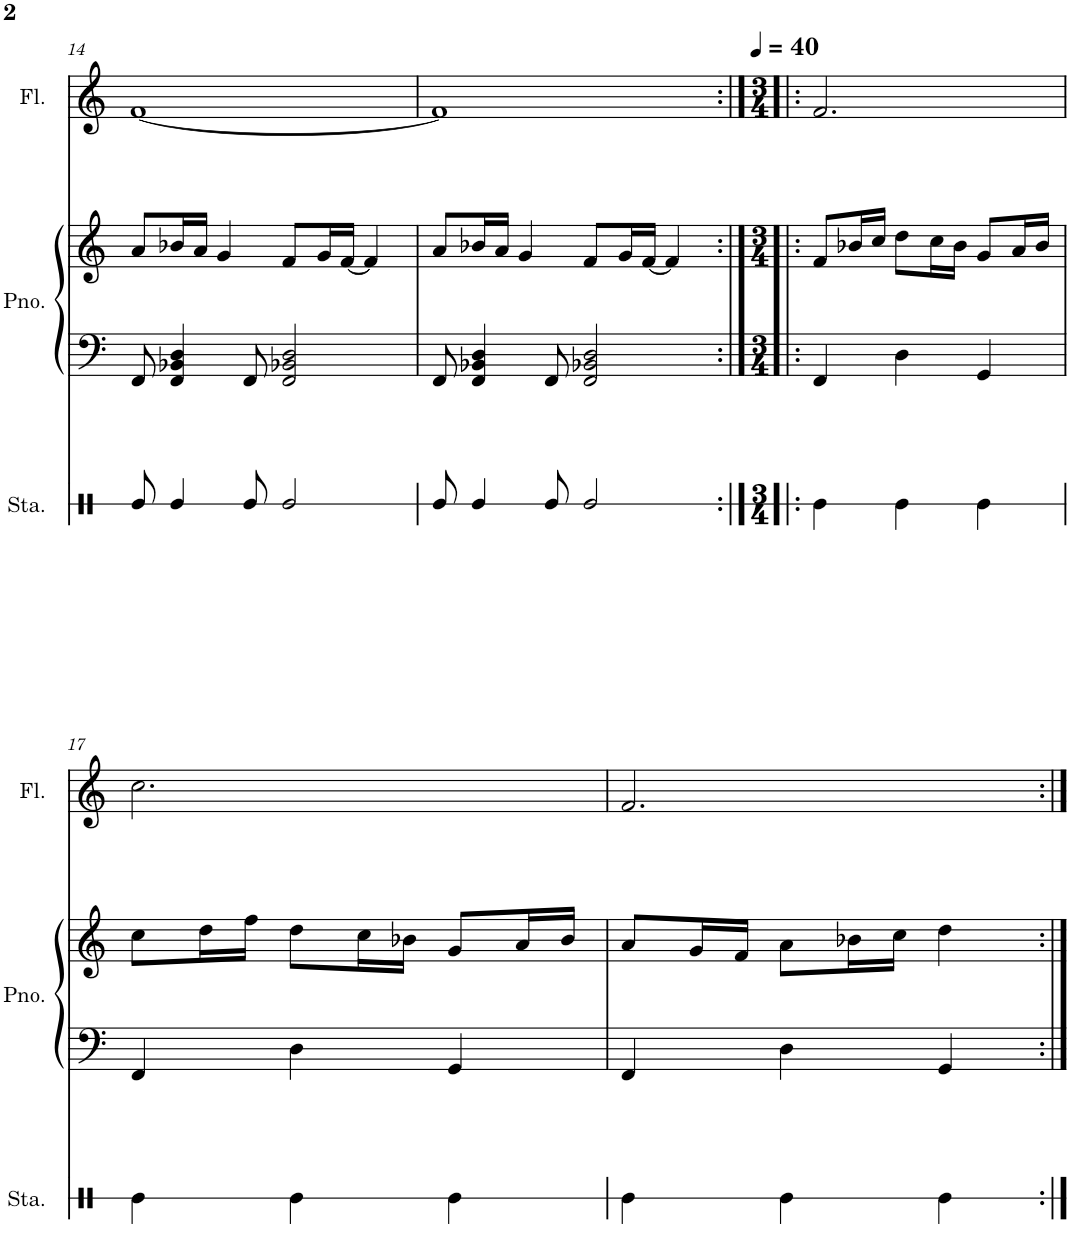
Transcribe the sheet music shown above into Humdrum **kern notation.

**kern	**kern	**kern	**kern
*part3	*part2	*part2	*part1
*staff4	*staff3	*staff2	*staff1
*I"Stamp	*I"Piano	*	*I"Flute
*I'Sta.	*I'Pno.	*	*I'Fl.
!!LO:PB:g=z
*clefX	*clefF4	*clefG2	*clefG2
*k[]	*k[]	*k[]	*k[]
*M4/4	*M4/4	*M4/4	*M4/4
=14	=14	=14	=14
8Re/	8FF/	8a/L	[1f
4Re/	4FF/ 4BB-X/ 4D/	16b-X/L	.
.	.	16a/JJ	.
.	.	4g/	.
8Re/	8FF/	.	.
2Re/	2FF/ 2BB-X/ 2D/	8f/L	.
.	.	16g/L	.
.	.	[16f/JJ	.
.	.	4f/]	.
=15	=15	=15	=15
8Re/	8FF/	8a/L	1f]
4Re/	4FF/ 4BB-X/ 4D/	16b-X/L	.
.	.	16a/JJ	.
.	.	4g/	.
8Re/	8FF/	.	.
2Re/	2FF/ 2BB-X/ 2D/	8f/L	.
.	.	16g/L	.
.	.	[16f/JJ	.
.	.	4f/]	.
=16:|!|:	=16:|!|:	=16:|!|:	=16:|!|:
*M3/4	*M3/4	*M3/4	*M3/4
*	*	*	*MM40
4Re\	4FF/	8f/L	2.f/
.	.	16b-X/L	.
.	.	16cc/JJ	.
4Re\	4D\	8dd\L	.
.	.	16cc\L	.
.	.	16b-\JJ	.
4Re\	4GG/	8g/L	.
.	.	16a/L	.
.	.	16b-/JJ	.
!!LO:LB:g=z
=17	=17	=17	=17
4Re\	4FF/	8cc\L	2.cc\
.	.	16dd\L	.
.	.	16ff\JJ	.
4Re\	4D\	8dd\L	.
.	.	16cc\L	.
.	.	16b-X\JJ	.
4Re\	4GG/	8g/L	.
.	.	16a/L	.
.	.	16b-/JJ	.
=18	=18	=18	=18
4Re\	4FF/	8a/L	2.f/
.	.	16g/L	.
.	.	16f/JJ	.
4Re\	4D\	8a\L	.
.	.	16b-X\L	.
.	.	16cc\JJ	.
4Re\	4GG/	4dd\	.
=:|!	=:|!	=:|!	=:|!
*-	*-	*-	*-
